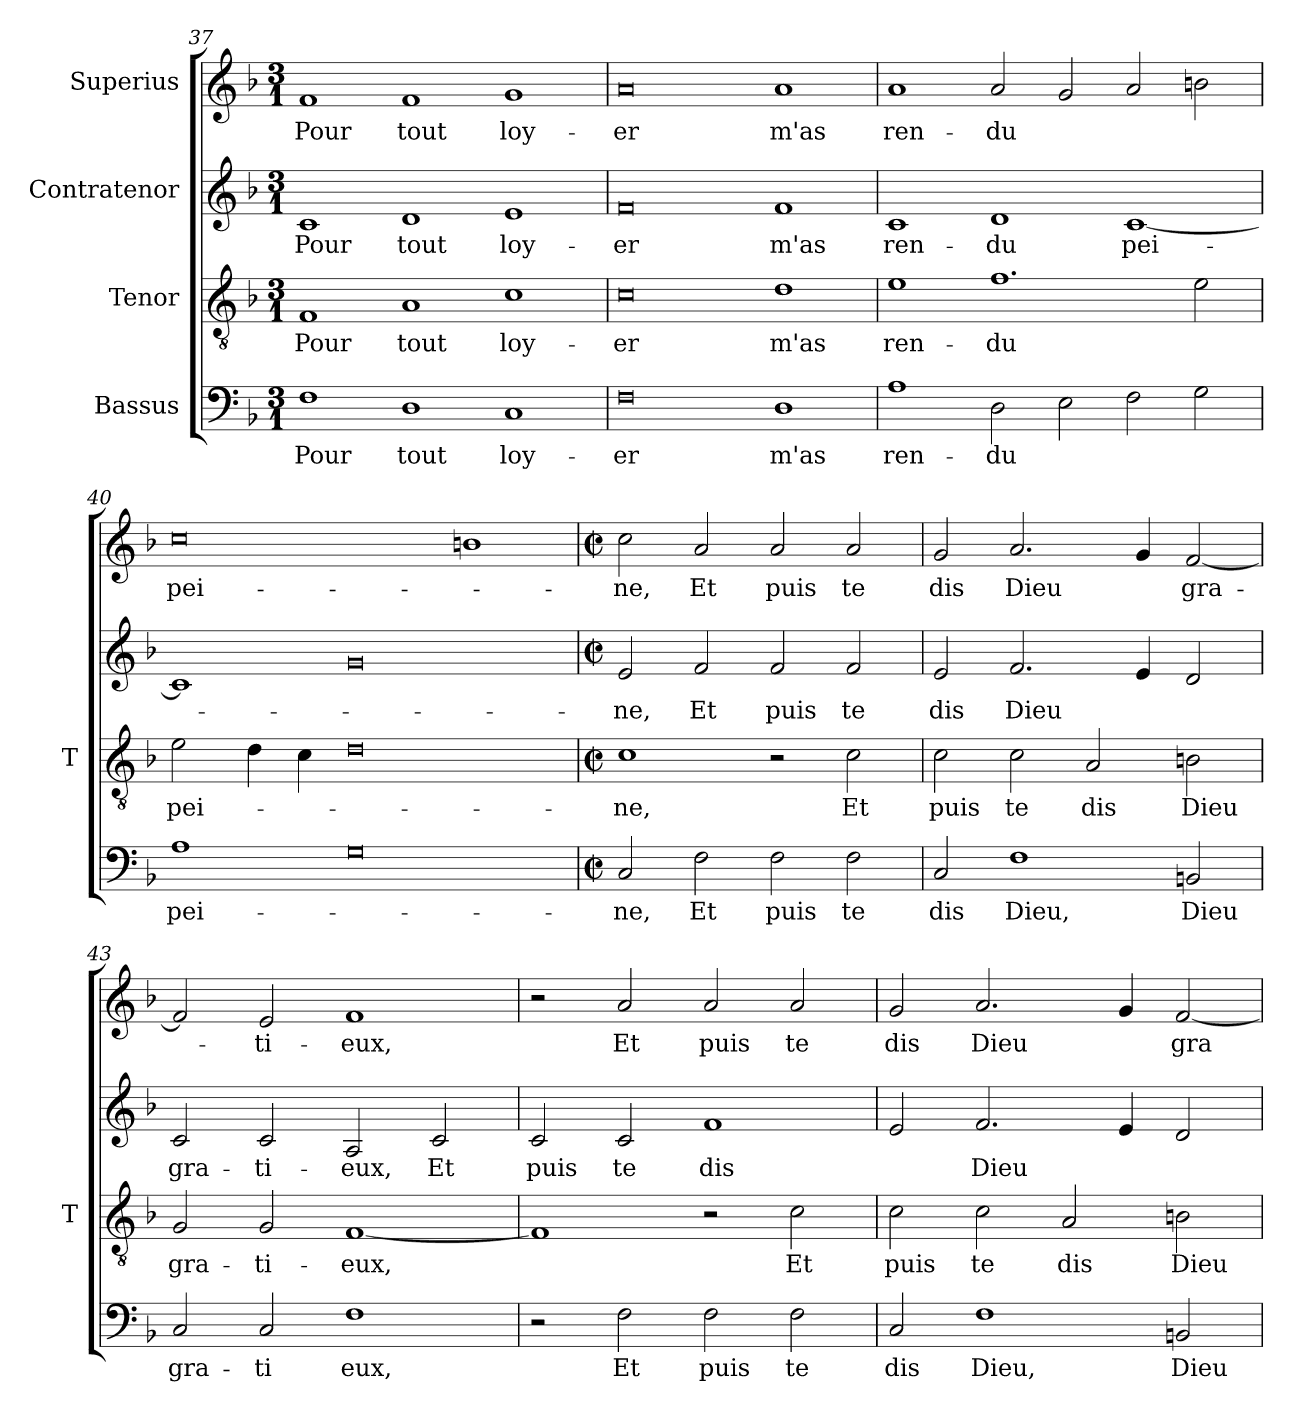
**kern	**text	**kern	**text	**kern	**text	**kern	**text
*part4	*part4	*part3	*part3	*part2	*part2	*part1	*part1
*staff4	*staff4	*staff3	*staff3	*staff2	*staff2	*staff1	*staff1
*I"Bassus	*	*I"Tenor	*	*I"Contratenor	*	*I"Superius	*
*	*	*I'T	*	*	*	*	*
*clefF4	*	*clefGv2	*	*clefG2	*	*clefG2	*
*k[b-]	*	*k[b-]	*	*k[b-]	*	*k[b-]	*
*F:	*	*F:	*	*F:	*	*F:	*
*M3/1	*	*M3/1	*	*M3/1	*	*M3/1	*
=37	=37	=37	=37	=37	=37	=37	=37
1F	-Pour	1F	-Pour	1c	-Pour	1f	-Pour
1D	-tout	1A	-tout	1d	-tout	1f	-tout
1C	loy-	1c	loy-	1e	loy-	1g	loy-
=38	=38	=38	=38	=38	=38	=38	=38
0F	-er	0c	-er	0f	-er	0a	-er
1D	-m'as	1d	-m'as	1f	-m'as	1a	-m'as
=39	=39	=39	=39	=39	=39	=39	=39
1A	ren-	1e	ren-	1c	ren-	1a	ren-
2D	-du	1.f	-du	1d	-du	2a	-du
2E	.	.	.	.	.	2g	.
2F	.	.	.	[1c	pei-	2a	.
2G	.	2e	.	.	.	2b	.
=40	=40	=40	=40	=40	=40	=40	=40
1A	pei-	2e	pei-	1c]	.	0cc	pei-
.	.	4d	.	.	.	.	.
.	.	4c	.	.	.	.	.
0G	.	0d	.	0g	.	.	.
.	.	.	.	.	.	1bn	.
=41	=41	=41	=41	=41	=41	=41	=41
*M2/2	*	*M2/2	*	*M2/2	*	*M2/2	*
*met(c|)	*	*met(c|)	*	*met(c|)	*	*met(c|)	*
2C	-ne,	1c	-ne,	2e	-ne,	2cc	-ne,
2F	-Et	.	.	2f	-Et	2a	-Et
2F	-puis	2r	.	2f	-puis	2a	-puis
2F	-te	2c	-Et	2f	-te	2a	-te
!!LO:PB:g=z
=42	=42	=42	=42	=42	=42	=42	=42
2C	-dis	2c	-puis	2e	-dis	2g	-dis
1F	-Dieu,	2c	-te	2.f	-Dieu	2.a	-Dieu
.	.	2A	-dis	.	.	.	.
.	.	.	.	4e	.	4g	.
2BB	-Dieu	2B	-Dieu	2d	.	[2f	gra-
=43	=43	=43	=43	=43	=43	=43	=43
2C	gra-	2G	gra-	2c	gra-	2f]	.
2C	-ti	2G	ti-	2c	ti-	2e	ti-
1F	-eux,	[1F	-eux,	2A	-eux,	1f	-eux,
.	.	.	.	2c	-Et	.	.
=44	=44	=44	=44	=44	=44	=44	=44
2r	.	1F]	.	2c	-puis	2r	.
2F	-Et	.	.	2c	-te	2a	-Et
2F	-puis	2r	.	1f	-dis	2a	-puis
2F	-te	2c	-Et	.	.	2a	-te
=45	=45	=45	=45	=45	=45	=45	=45
2C	-dis	2c	-puis	2e	.	2g	-dis
1F	-Dieu,	2c	-te	2.f	-Dieu	2.a	-Dieu
.	.	2A	-dis	.	.	.	.
.	.	.	.	4e	.	4g	.
2BB	-Dieu	2B	-Dieu	2d	.	[2f	gra-
=	=	=	=	=	=	=	=
*-	*-	*-	*-	*-	*-	*-	*-
